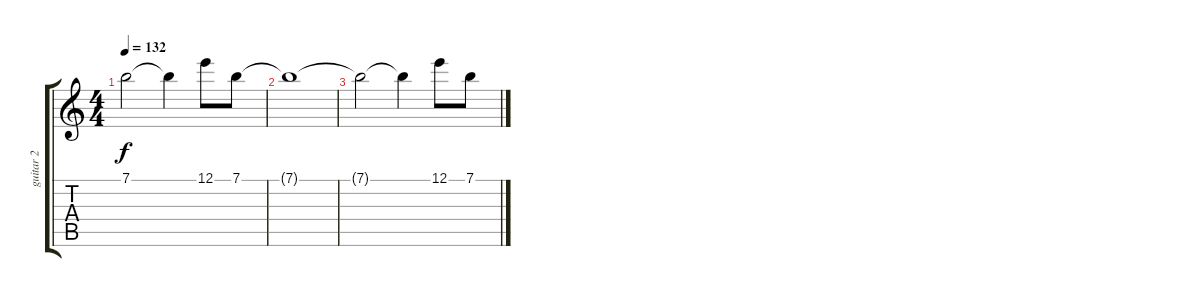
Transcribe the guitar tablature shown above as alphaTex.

\track ("guitar 2" "guitar 2") {instrument electricguitarjazz}
\staff {score tabs}
\tuning (E4 B3 G3 D3 A2 E2) {hide}
\ts (4 4)
\tempo 132
\clef g2
\ks c
7.1{t}.2{dy f} 7.1{t}.4 12.1.8 7.1.8 |
7.1{t}.1 |
7.1{t}.2 7.1{t}.4 12.1.8 7.1.8
